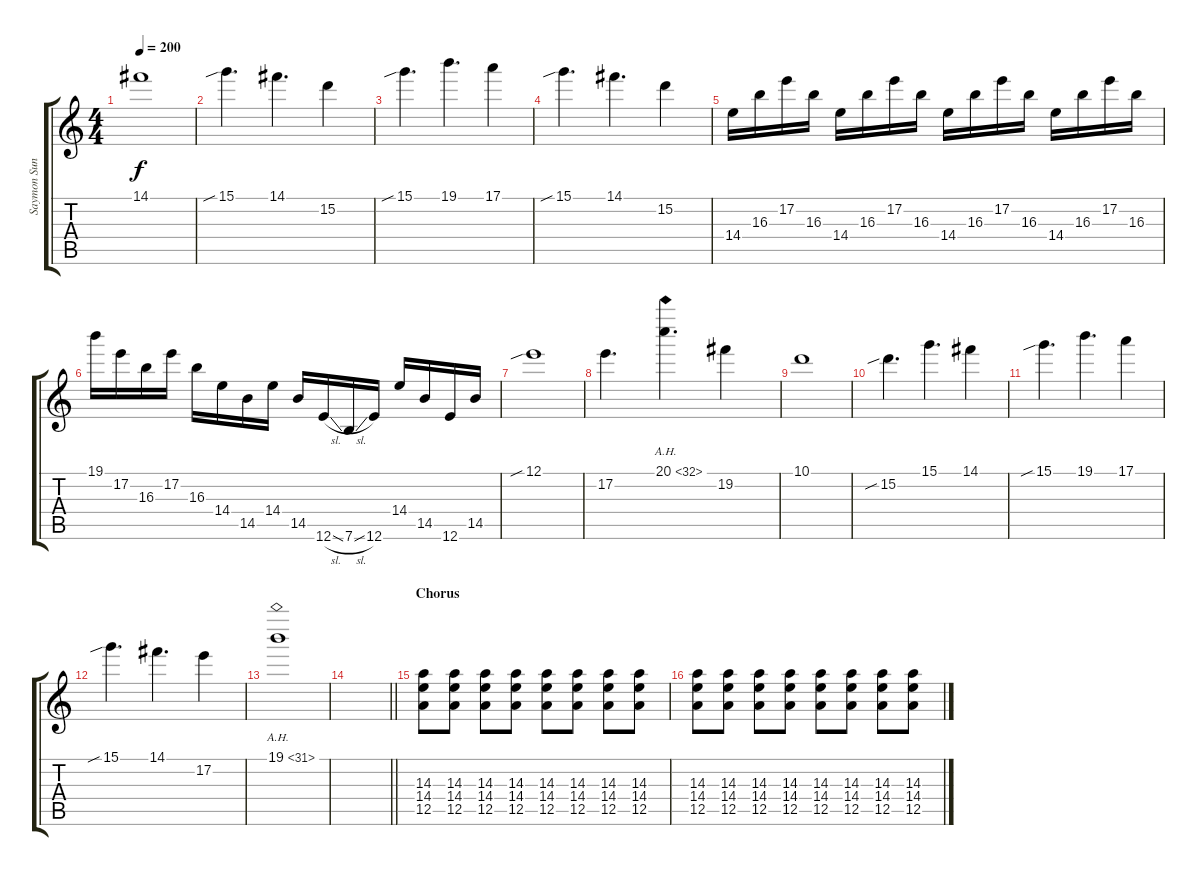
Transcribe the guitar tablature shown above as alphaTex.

\track ("Saymon Sundiam (Rhythm Guitar)" "Saymon Sun") {instrument distortionguitar}
\staff {score tabs}
\tuning (E4 B3 G3 D3 A2 E2) {hide}
\ts (4 4)
\tempo 200
\clef g2
\ks c
14.1.1{dy f} |
15.1{sib}.4{d} 14.1.4{d} 15.2.4 |
15.1{sib}.4{d} 19.1.4{d} 17.1.4 |
15.1{sib}.4{d} 14.1.4{d} 15.2.4 |
14.4.16 16.3.16 17.2.16 16.3.16 14.4.16 16.3.16 17.2.16 16.3.16 14.4.16 16.3.16 17.2.16 16.3.16 14.4.16 16.3.16 17.2.16 16.3.16 |
19.1.16 17.2.16 16.3.16 17.2.16 16.3.16 14.4.16 14.5.16 14.4.16 14.5.16 12.6{sl}.16 7.6{sl}.16 12.6.16 14.4.16 14.5.16 12.6.16 14.5.16 |
12.1{sib}.1 |
17.2.4{d} 20.1{ah 12}.4{d} 19.2.4 |
10.1.1 |
15.2{sib}.4{d} 15.1.4{d} 14.1.4 |
15.1{sib}.4{d} 19.1.4{d} 17.1.4 |
15.1{sib}.4{d} 14.1.4{d} 17.2.4 |
19.1{ah 12}.1 |
\barLineRight lightlight
|
\section ("" "Chorus")
(14.3 14.4 12.5).8 (14.3 14.4 12.5).8 (14.3 14.4 12.5).8 (14.3 14.4 12.5).8 (14.3 14.4 12.5).8 (14.3 14.4 12.5).8 (14.3 14.4 12.5).8 (14.3 14.4 12.5).8 |
(14.3 14.4 12.5).8 (14.3 14.4 12.5).8 (14.3 14.4 12.5).8 (14.3 14.4 12.5).8 (14.3 14.4 12.5).8 (14.3 14.4 12.5).8 (14.3 14.4 12.5).8 (14.3 14.4 12.5).8
